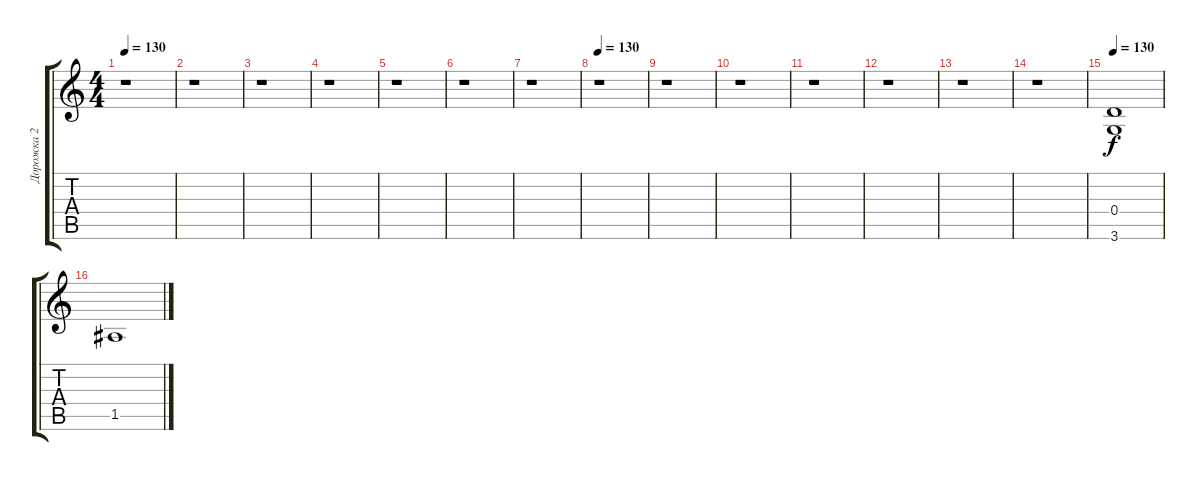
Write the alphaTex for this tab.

\track ("Дорожка 2" "Дорожка 2") {instrument distortionguitar}
\staff {score tabs}
\tuning (E4 B3 G3 D3 A2 E2) {hide}
\ts (4 4)
\tempo 130
\clef g2
\ks c
r.1{dy f instrument distortionguitar} |
r.1 |
r.1 |
r.1 |
r.1 |
r.1 |
r.1 |
\tempo 130
r.1 |
r.1 |
r.1 |
r.1 |
r.1 |
r.1 |
r.1 |
\tempo 130
(0.4 3.6).1 |
1.5.1
